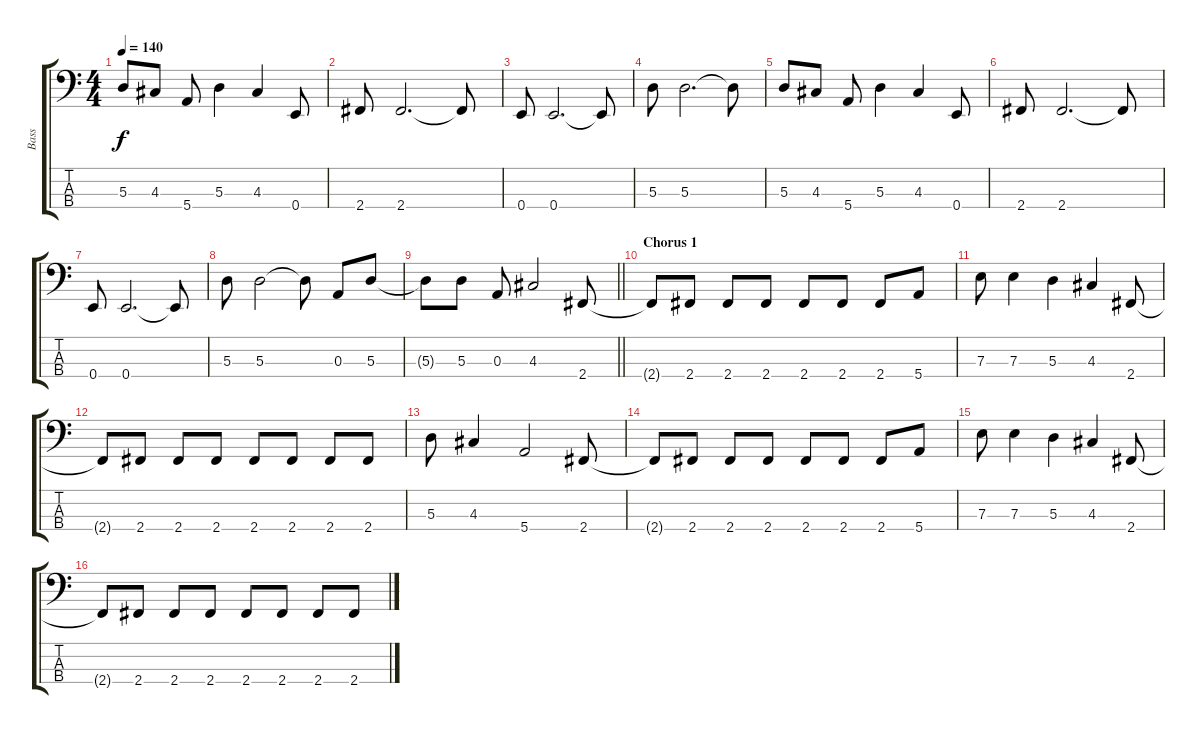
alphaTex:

\track ("Bass" "Bass") {instrument electricbasspick}
\staff {score tabs}
\tuning (G2 D2 A1 E1) {hide}
\ts (4 4)
\tempo 140
\clef f4
\ks c
5.3.8{dy f} 4.3.8 5.4.8 5.3.4 4.3.4 0.4.8 |
2.4.8 2.4.2{d} 2.4{t}.8 |
0.4.8 0.4.2{d} 0.4{t}.8 |
5.3.8 5.3.2{d} 5.3{t}.8 |
5.3.8 4.3.8 5.4.8 5.3.4 4.3.4 0.4.8 |
2.4.8 2.4.2{d} 2.4{t}.8 |
0.4.8 0.4.2{d} 0.4{t}.8 |
5.3.8 5.3.2 5.3{t}.8 0.3.8 5.3.8 |
\barLineRight lightlight
5.3{t}.8 5.3.8 0.3.8 4.3.2 2.4.8 |
\section ("" "Chorus 1")
2.4{t}.8 2.4.8 2.4.8 2.4.8 2.4.8 2.4.8 2.4.8 5.4.8 |
7.3.8 7.3.4 5.3.4 4.3.4 2.4.8 |
2.4{t}.8 2.4.8 2.4.8 2.4.8 2.4.8 2.4.8 2.4.8 2.4.8 |
5.3.8 4.3.4 5.4.2 2.4.8 |
2.4{t}.8 2.4.8 2.4.8 2.4.8 2.4.8 2.4.8 2.4.8 5.4.8 |
7.3.8 7.3.4 5.3.4 4.3.4 2.4.8 |
2.4{t}.8 2.4.8 2.4.8 2.4.8 2.4.8 2.4.8 2.4.8 2.4.8
